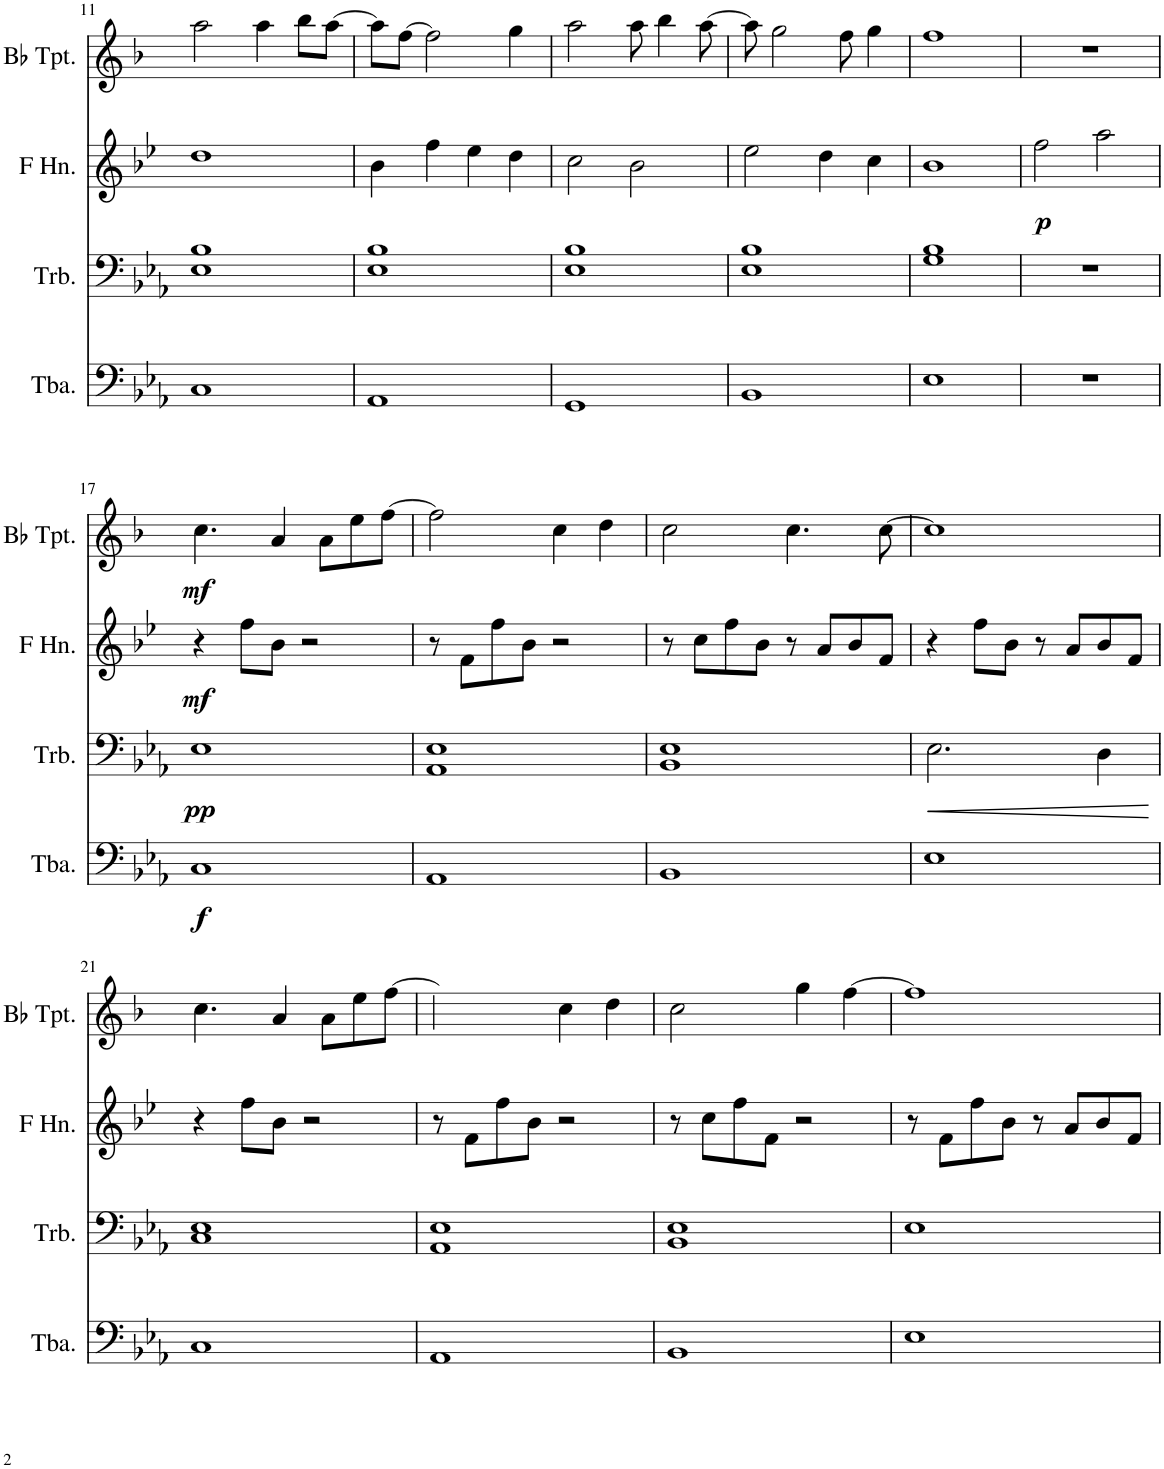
**kern	**dynam	**kern	**dynam	**kern	**dynam	**kern	**dynam
*part4	*part4	*part3	*part3	*part2	*part2	*part1	*part1
*staff4	*staff4	*staff3	*staff3	*staff2	*staff2	*staff1	*staff1
*I"Tuba	*	*I"Trombone	*	*I"Horn in F	*	*I"Bb Trumpet	*
*I'Tba.	*	*I'Trb.	*	*	*	*I'Bb Tpt.	*
!!LO:PB:g=z
*clefF4	*	*clefF4	*	*clefG2	*	*clefG2	*
*	*	*	*	*Trd4c7	*	*Trd1c2	*
*k[b-e-a-]	*	*k[b-e-a-]	*	*k[b-e-]	*	*k[b-]	*
*M4/4	*	*M4/4	*	*M4/4	*	*M4/4	*
=11	=11	=11	=11	=11	=11	=11	=11
1C	.	1E- 1B-	.	1dd	.	2aa\	.
.	.	.	.	.	.	4aa\	.
.	.	.	.	.	.	8bb-\L	.
.	.	.	.	.	.	[8aa\J	.
=12	=12	=12	=12	=12	=12	=12	=12
1AA-	.	1E- 1B-	.	4b-\	.	8aa\L]	.
.	.	.	.	.	.	[8ff\J	.
.	.	.	.	4ff\	.	2ff\]	.
.	.	.	.	4ee-\	.	.	.
.	.	.	.	4dd\	.	4gg\	.
=13	=13	=13	=13	=13	=13	=13	=13
1GG	.	1E- 1B-	.	2cc\	.	2aa\	.
.	.	.	.	2b-\	.	8aa\	.
.	.	.	.	.	.	4bb-\	.
.	.	.	.	.	.	[8aa\	.
=14	=14	=14	=14	=14	=14	=14	=14
1BB-	.	1E- 1B-	.	2ee-\	.	8aa\]	.
.	.	.	.	.	.	2gg\	.
.	.	.	.	4dd\	.	.	.
.	.	.	.	.	.	8ff\	.
.	.	.	.	4cc\	.	4gg\	.
=15	=15	=15	=15	=15	=15	=15	=15
1E-	.	1G 1B-	.	1b-	.	1ff	.
=16	=16	=16	=16	=16	=16	=16	=16
!	!	!	!	!	!LO:DY:b	!	!
1r	.	1r	.	2ff\	p	1r	.
.	.	.	.	2aa\	.	.	.
!!LO:LB:g=z
=17	=17	=17	=17	=17	=17	=17	=17
!	!LO:DY:b	!	!LO:DY:b	!	!LO:DY:b	!	!LO:DY:b
1C	f	1E-	pp	4r	mf	4.cc\	mf
.	.	.	.	8ff\L	.	.	.
.	.	.	.	8b-\J	.	4a/	.
.	.	.	.	2r	.	.	.
.	.	.	.	.	.	8a\L	.
.	.	.	.	.	.	8ee\	.
.	.	.	.	.	.	[8ff\J	.
=18	=18	=18	=18	=18	=18	=18	=18
1AA-	.	1AA- 1E-	.	8r	.	2ff\]	.
.	.	.	.	8f\L	.	.	.
.	.	.	.	8ff\	.	.	.
.	.	.	.	8b-\J	.	.	.
.	.	.	.	2r	.	4cc\	.
.	.	.	.	.	.	4dd\	.
=19	=19	=19	=19	=19	=19	=19	=19
1BB-	.	1BB- 1E-	.	8r	.	2cc\	.
.	.	.	.	8cc\L	.	.	.
.	.	.	.	8ff\	.	.	.
.	.	.	.	8b-\J	.	.	.
.	.	.	.	8r	.	4.cc\	.
.	.	.	.	8a/L	.	.	.
.	.	.	.	8b-/	.	.	.
.	.	.	.	8f/J	.	[8cc\	.
=20	=20	=20	=20	=20	=20	=20	=20
!	!	!	!LO:HP:b	!	!	!	!
1E-	.	2.E-\	<	4r	.	1cc]	.
.	.	.	.	8ff\L	.	.	.
.	.	.	.	8b-\J	.	.	.
.	.	.	.	8r	.	.	.
.	.	.	.	8a/L	.	.	.
.	.	4D\	.	8b-/	.	.	.
.	.	.	.	8f/J	.	.	.
.	.	.	[	.	.	.	.
!!LO:LB:g=z
=21	=21	=21	=21	=21	=21	=21	=21
1C	.	1C 1E-	.	4r	.	4.cc\	.
.	.	.	.	8ff\L	.	.	.
.	.	.	.	8b-\J	.	4a/	.
.	.	.	.	2r	.	.	.
.	.	.	.	.	.	8a\L	.
.	.	.	.	.	.	8ee\	.
.	.	.	.	.	.	[8ff\J	.
=22	=22	=22	=22	=22	=22	=22	=22
1AA-	.	1AA- 1E-	.	8r	.	2ff\]	.
.	.	.	.	8f\L	.	.	.
.	.	.	.	8ff\	.	.	.
.	.	.	.	8b-\J	.	.	.
.	.	.	.	2r	.	4cc\	.
.	.	.	.	.	.	4dd\	.
=23	=23	=23	=23	=23	=23	=23	=23
1BB-	.	1BB- 1E-	.	8r	.	2cc\	.
.	.	.	.	8cc\L	.	.	.
.	.	.	.	8ff\	.	.	.
.	.	.	.	8f\J	.	.	.
.	.	.	.	2r	.	4gg\	.
.	.	.	.	.	.	[4ff\	.
=24	=24	=24	=24	=24	=24	=24	=24
1E-	.	1E-	.	8r	.	1ff]	.
.	.	.	.	8f\L	.	.	.
.	.	.	.	8ff\	.	.	.
.	.	.	.	8b-\J	.	.	.
.	.	.	.	8r	.	.	.
.	.	.	.	8a/L	.	.	.
.	.	.	.	8b-/	.	.	.
.	.	.	.	8f/J	.	.	.
=	=	=	=	=	=	=	=
*-	*-	*-	*-	*-	*-	*-	*-
